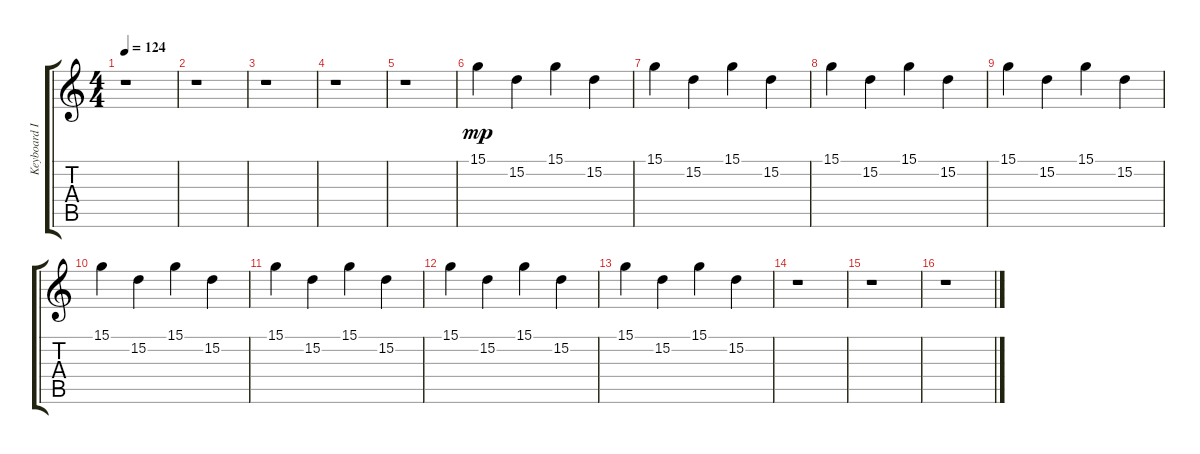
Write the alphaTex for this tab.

\track ("Keyboard I" "Keyboard I") {instrument panflute}
\staff {score tabs}
\tuning (E4 B3 G3 D3 A2 E2) {hide}
\ts (4 4)
\tempo 124
\clef g2
\ks c
r.1{dy mp} |
r.1 |
r.1 |
r.1 |
r.1 |
15.1.4 15.2.4 15.1.4 15.2.4 |
15.1.4 15.2.4 15.1.4 15.2.4 |
15.1.4 15.2.4 15.1.4 15.2.4 |
15.1.4 15.2.4 15.1.4 15.2.4 |
15.1.4 15.2.4 15.1.4 15.2.4 |
15.1.4 15.2.4 15.1.4 15.2.4 |
15.1.4 15.2.4 15.1.4 15.2.4 |
15.1.4 15.2.4 15.1.4 15.2.4 |
r.1 |
r.1 |
r.1
